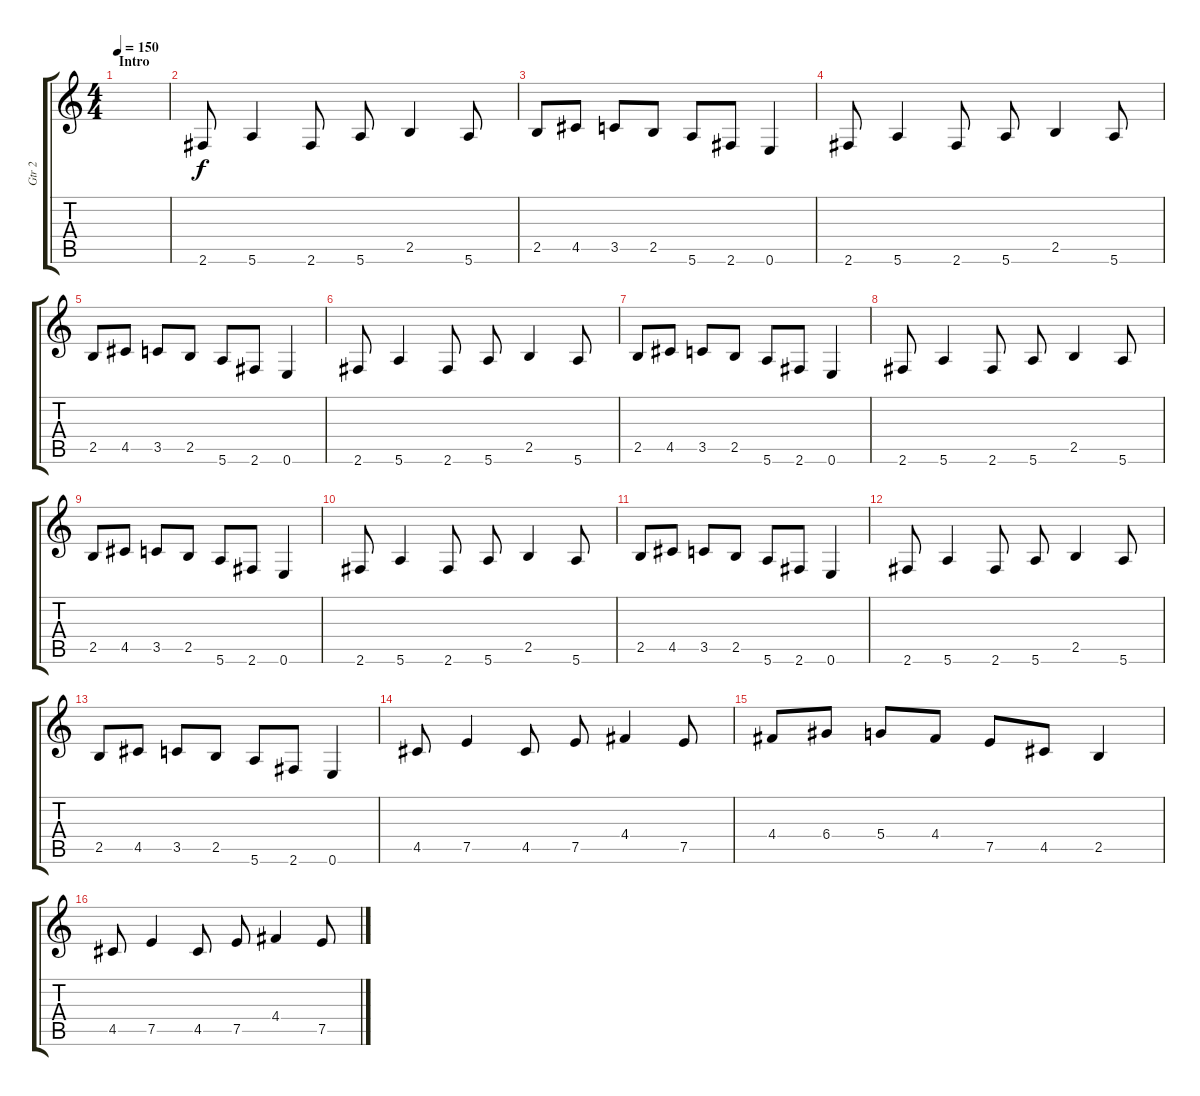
\track ("Gtr 2" "Gtr 2") {instrument distortionguitar}
\staff {score tabs}
\tuning (E4 B3 G3 D3 A2 E2) {hide}
\ts (4 4)
\section ("" "Intro")
\tempo 150
\clef g2
\ks c
|
2.6.8 5.6.4 2.6.8 5.6.8 2.5.4 5.6.8 |
2.5.8 4.5.8 3.5.8 2.5.8 5.6.8 2.6.8 0.6.4 |
2.6.8 5.6.4 2.6.8 5.6.8 2.5.4 5.6.8 |
2.5.8 4.5.8 3.5.8 2.5.8 5.6.8 2.6.8 0.6.4 |
2.6.8 5.6.4 2.6.8 5.6.8 2.5.4 5.6.8 |
2.5.8 4.5.8 3.5.8 2.5.8 5.6.8 2.6.8 0.6.4 |
2.6.8 5.6.4 2.6.8 5.6.8 2.5.4 5.6.8 |
2.5.8 4.5.8 3.5.8 2.5.8 5.6.8 2.6.8 0.6.4 |
2.6.8 5.6.4 2.6.8 5.6.8 2.5.4 5.6.8 |
2.5.8 4.5.8 3.5.8 2.5.8 5.6.8 2.6.8 0.6.4 |
2.6.8 5.6.4 2.6.8 5.6.8 2.5.4 5.6.8 |
2.5.8 4.5.8 3.5.8 2.5.8 5.6.8 2.6.8 0.6.4 |
4.5.8 7.5.4 4.5.8 7.5.8 4.4.4 7.5.8 |
4.4.8 6.4.8 5.4.8 4.4.8 7.5.8 4.5.8 2.5.4 |
4.5.8 7.5.4 4.5.8 7.5.8 4.4.4 7.5.8
